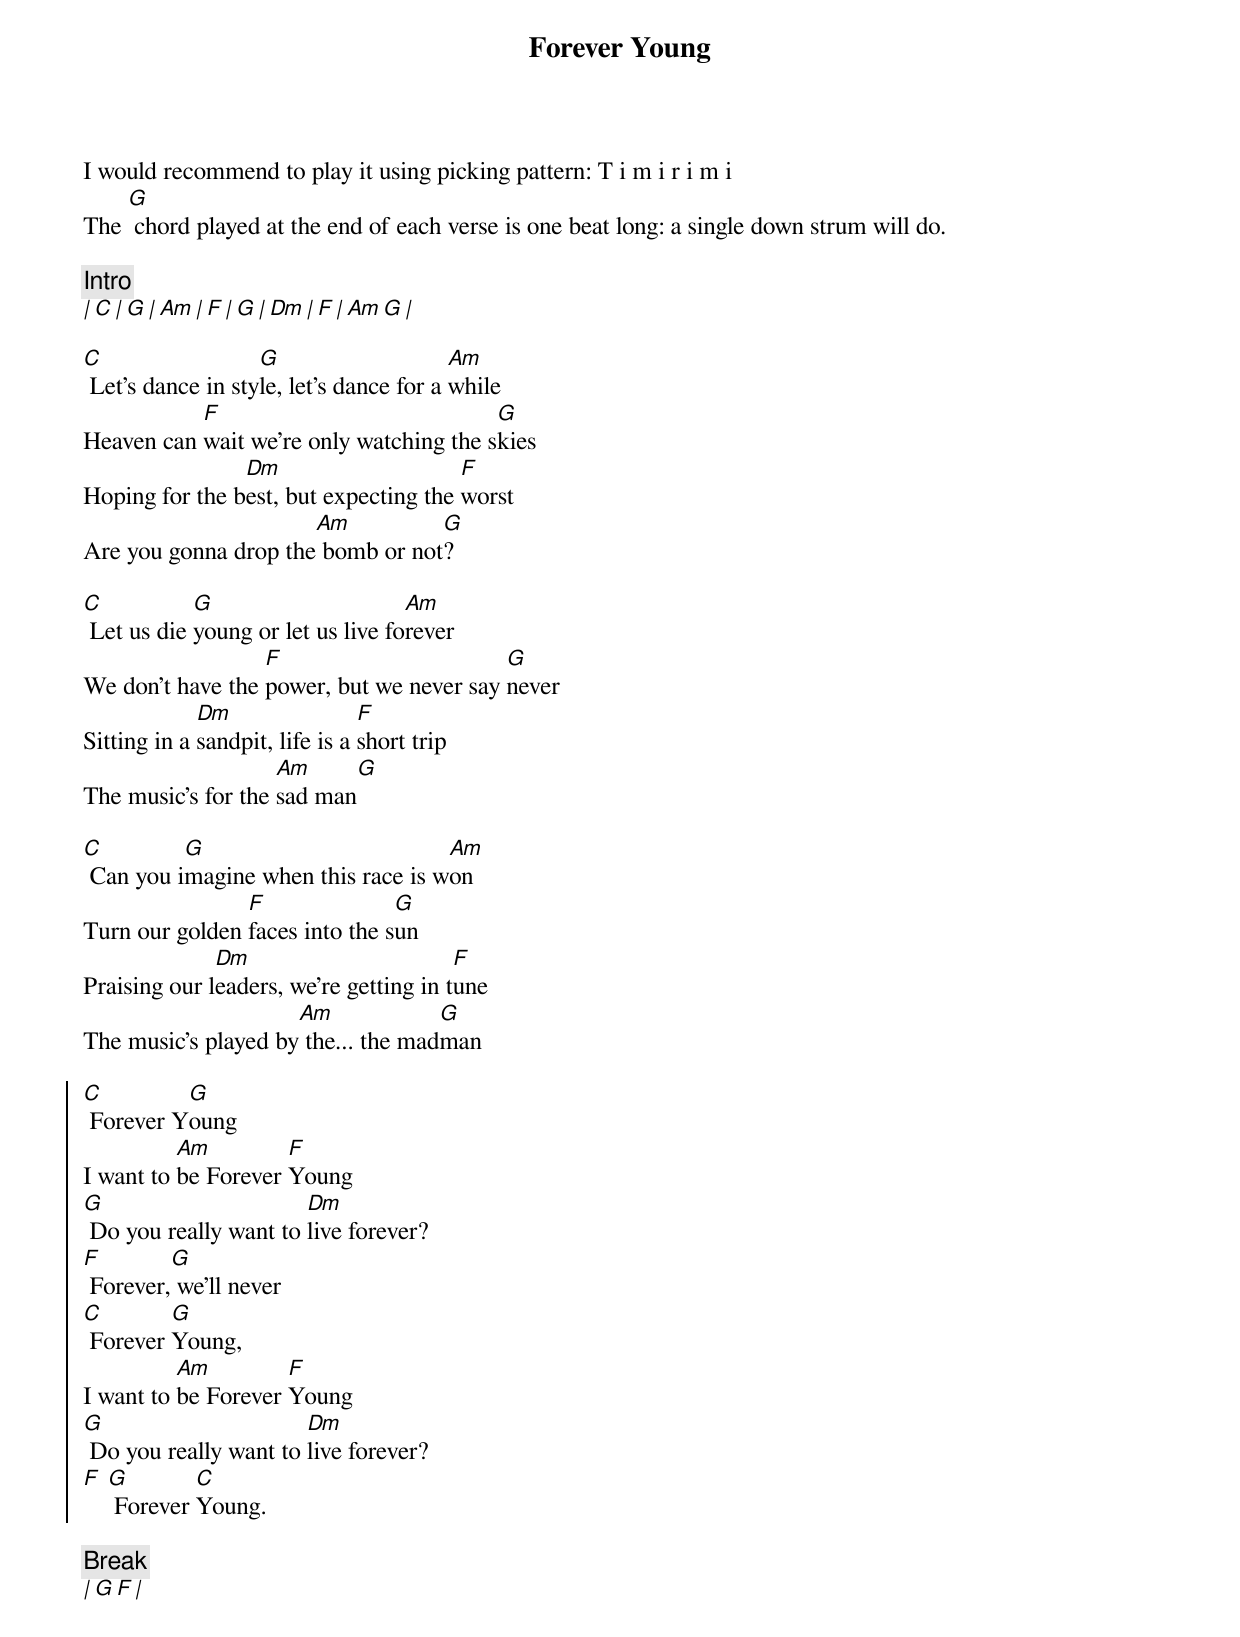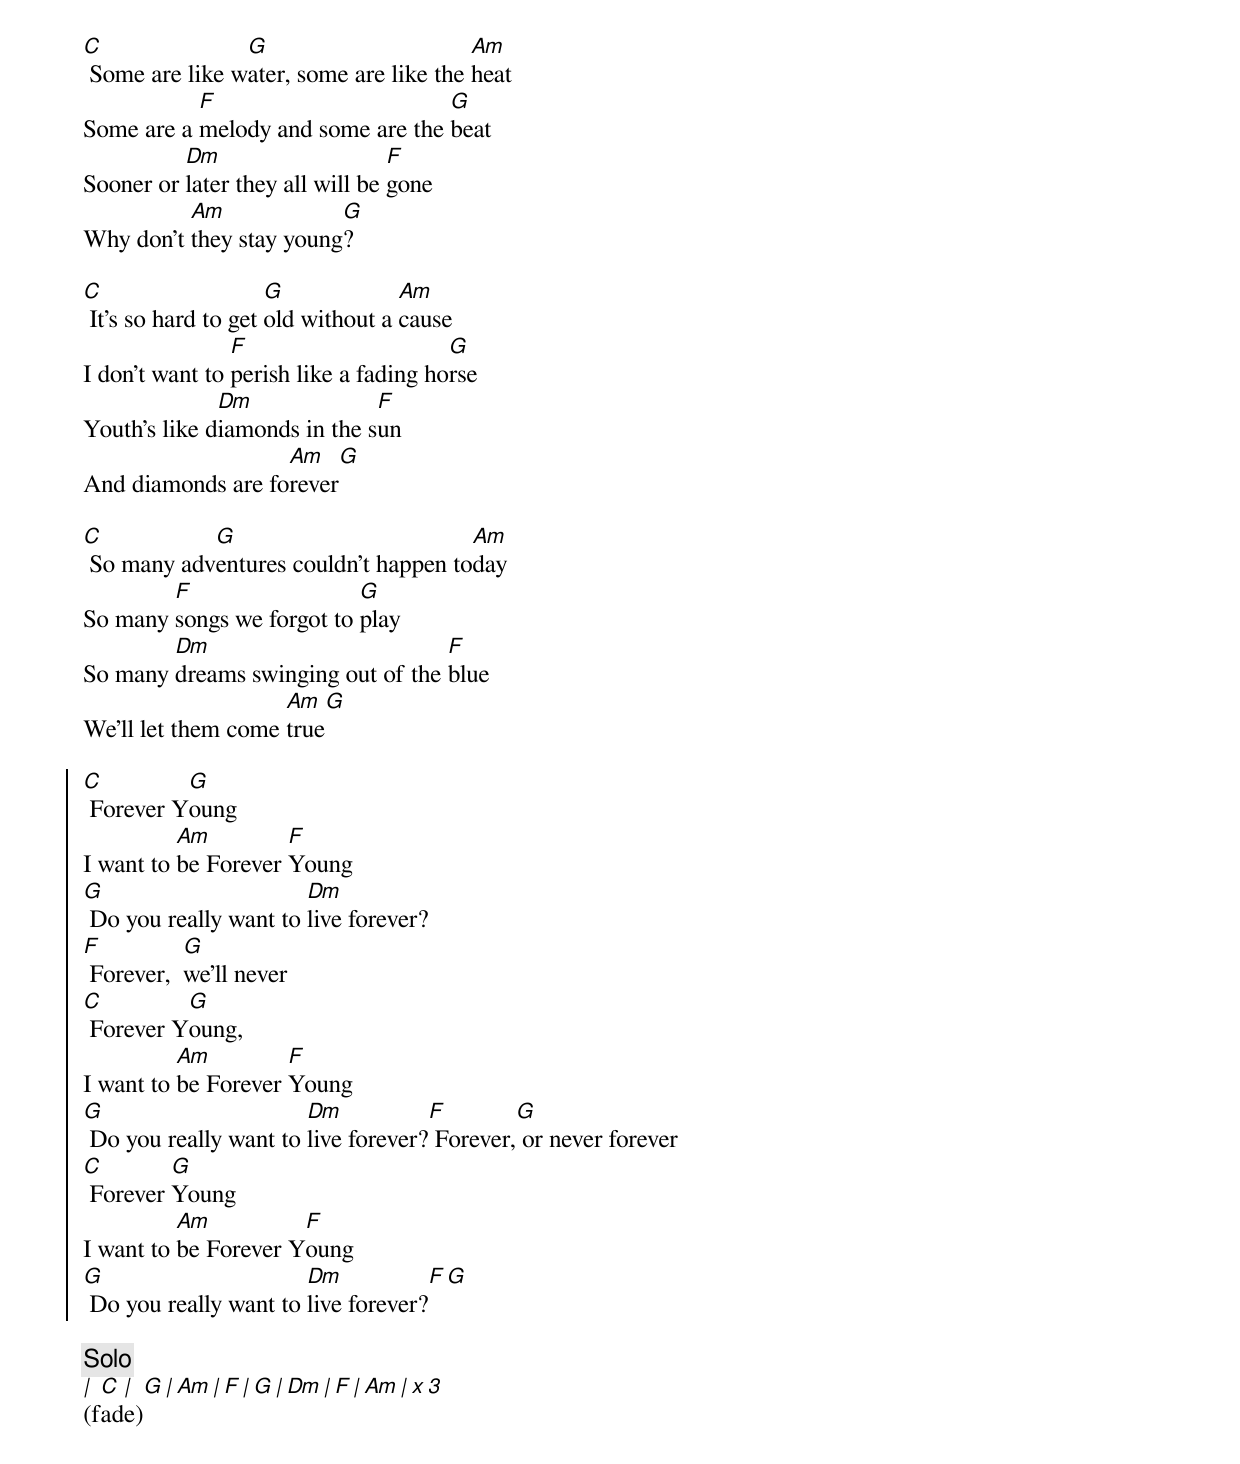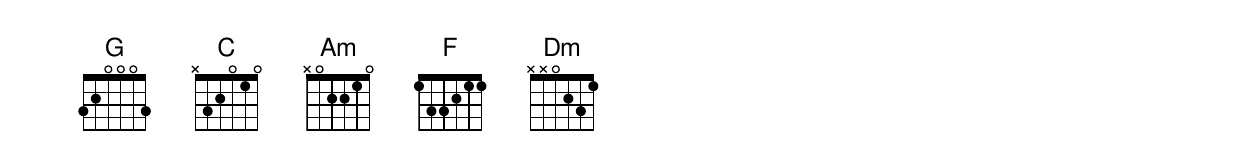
{title: Forever Young}
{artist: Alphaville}

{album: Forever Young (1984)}
I would recommend to play it using picking pattern: T i m i r i m i
The [G] chord played at the end of each verse is one beat long: a single down strum will do.

{comment: Intro}
[|][C][|][G][|][Am][|][F][|][G][|][Dm][|][F][|][Am][G][|]

{sov}
[C] Let's dance in sty[G]le, let's dance for a [Am]while
Heaven can [F]wait we're only watching the s[G]kies
Hoping for the b[Dm]est, but expecting the [F]worst
Are you gonna drop the[Am] bomb or not[G]?

[C] Let us die [G]young or let us live fo[Am]rever
We don't have the [F]power, but we never say [G]never
Sitting in a [Dm]sandpit, life is a [F]short trip
The music's for the [Am]sad man[G]

[C] Can you i[G]magine when this race is w[Am]on
Turn our golden [F]faces into the s[G]un
Praising our l[Dm]eaders, we're getting in t[F]une
The music's played by[Am] the... the mad[G]man
{eov}

{soc}
[C] Forever Y[G]oung
I want to [Am]be Forever [F]Young
[G] Do you really want to [Dm]live forever?
[F] Forever,[G] we’ll never
[C] Forever [G]Young,
I want to [Am]be Forever [F]Young
[G] Do you really want to [Dm]live forever?
[F] [G] Forever [C]Young.
{eoc}

{comment: Break}
[|][G][F][|]

{sov}
[C] Some are like w[G]ater, some are like the [Am]heat
Some are a [F]melody and some are the [G]beat
Sooner or [Dm]later they all will be [F]gone
Why don't [Am]they stay young[G]?

[C] It's so hard to get [G]old without a [Am]cause
I don't want to [F]perish like a fading ho[G]rse
Youth’s like d[Dm]iamonds in the s[F]un
And diamonds are fo[Am]rever[G]

[C] So many adv[G]entures couldn’t happen to[Am]day
So many [F]songs we forgot to [G]play
So many [Dm]dreams swinging out of the [F]blue
We’ll let them come [Am]true[G]
{eov}

{soc}
[C] Forever Y[G]oung
I want to [Am]be Forever [F]Young
[G] Do you really want to [Dm]live forever?
[F] Forever,  [G]we’ll never
[C] Forever Y[G]oung,
I want to [Am]be Forever [F]Young
[G] Do you really want to [Dm]live forever?[F] Forever,[G] or never forever
[C] Forever [G]Young
I want to [Am]be Forever Y[F]oung
[G] Do you really want to [Dm]live forever?[F][G]
{eoc}

{comment: Solo}
[|](f[C]ad[|]e)[G][|][Am][|][F][|][G][|][Dm][|][F][|][Am][|][x][3]
